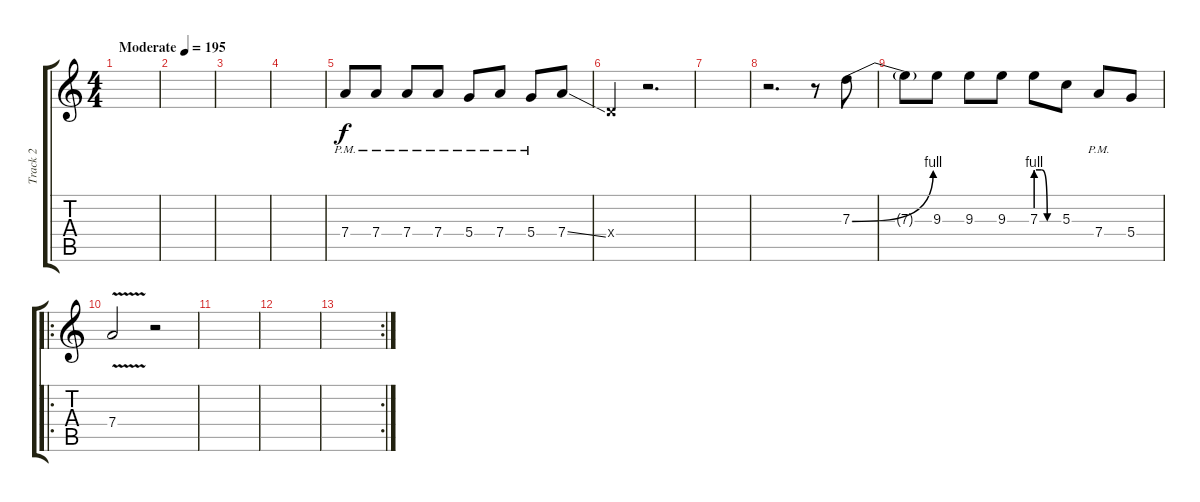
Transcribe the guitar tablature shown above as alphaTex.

\track ("Track 2" "Track 2") {instrument overdrivenguitar}
\staff {score tabs}
\tuning (E4 B3 G3 D3 A2 E2) {hide}
\ts (4 4)
\tempo (195 "Moderate")
\clef g2
\ks c
|
|
|
|
7.4{pm}.8 7.4{pm}.8 7.4{pm}.8 7.4{pm}.8 5.4{pm}.8 7.4{pm}.8 5.4{pm}.8 7.4{ss}.8 |
0.4{x}.4 r.2{d} |
|
r.2{d} r.8 7.3{be (bend 0 0 60 4)}.8 |
7.3{t}.8 9.3.8 9.3.8 9.3.8 7.3{be (custom 0 4 15 4 30 0 60 0)}.8 5.3.8 7.4{pm}.8 5.4.8 |
\ro
7.4{v}.2 r.2 |
|
|
\rc 2
